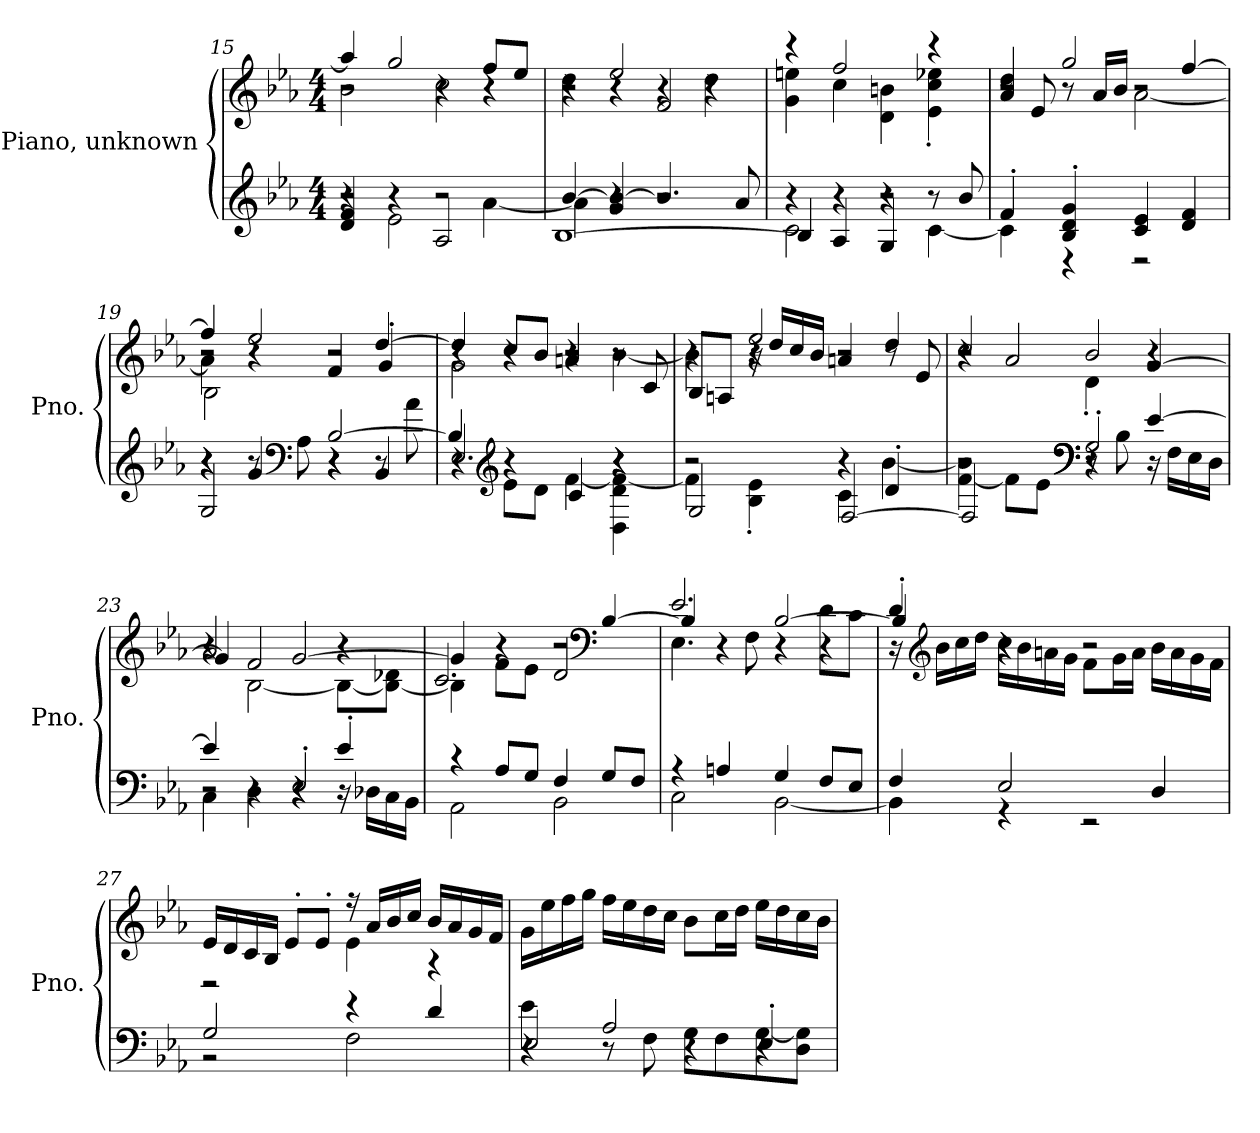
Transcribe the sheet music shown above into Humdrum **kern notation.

**kern	**kern
*part1	*part1
*staff2	*staff1
*I"Piano, unknown	*
*I'Pno.	*
*clefG2	*clefG2
*k[b-e-a-]	*k[b-e-a-]
*M4/4	*M4/4
=15	=15
*^	*^
*	*^	*	*^
4d/ 4f/	4r	2r	4aa-/]	2b-\	2r
4r	2e-\	.	2gg/	.	.
2r	.	2A-/	.	2cc\	4r
.	[4a-\	.	4r	.	8ff/L
.	.	.	.	.	8ee-/J
=16	=16	=16	=16	=16	=16
[4b-/	4a-\]	[1B-	4r	4dd\	2r
4g/ 4b-/_	4r	.	2ee-/	4r	.
4.b-/]	2r	.	.	4r	2f/
.	.	.	4r	4dd\	.
8a-/	.	.	.	.	.
*	*	*	*	*v	*v
=17	=17	=17	=17	=17
4r	2c\	4B-/]	4r	4g\ 4een\
4A-/	.	4r	2ff/	4cc\
4G/	4r	2r	.	4d\ 4bn\
8r	[4c\	.	4r	4e-\' 4cc\' 4ee-X\'
8b-/	.	.	.	.
*	*v	*v	*	*
!!LO:LB:g=z
=18	=18	=18	=18
*	*	*	*^
4f'/	4c\]	4a-/ 4dd/	2r	8r
.	.	.	.	8e-/
4B-/' 4d/' 4g/'	4r	2gg/	.	8r
.	.	.	.	16a-/LL
.	.	.	.	16b-/JJ
4c/ 4e-/	2r	.	[2a-\	2r
4d/ 4f/	.	[4ff/	.	.
=19	=19	=19	=19	=19
*	*^	*	*	*^
4r	4r	2G/	4ff/]	4a-\]	2r	2B-\
4g/	8r	.	2ee-/	4r	.	.
*clefF4	*	*	*	*	*	*
.	8A-\	.	.	.	.	.
4r	4r	[2B-/	.	2r	4f/	2r
4BB-/	8r	.	[4dd/	.	4g'/	.
.	8a-\	.	.	.	.	.
*	*	*	*	*	*v	*v
=20	=20	=20	=20	=20	=20
2.E-/	4r	4B-/]	4dd/]	2g\	4r
*clefG2	*	*	*	*	*
.	8e-\L	4r	4r	.	8cc/L
.	8d\J	.	.	.	8b-/J
.	[4f\	4c/	2r	4r	4an/
4r	4D\ 4d\ 4f\_	4r	.	[4b-\	8r
.	.	.	.	.	8c/
=21	=21	=21	=21	=21	=21
2r	4f\]	2G/	4r	4b-\]	8B-/L
.	.	.	.	.	8An/J
.	4B-\' 4e-\'	.	2ee-/	4r	16r
.	.	.	.	.	16dd/LL
.	.	.	.	.	16cc/
.	.	.	.	.	16b-/JJ
4r	4c\	[2F/	.	2r	4an/
4d'/	[4b-\	.	4dd/	.	8r
.	.	.	.	.	8e-/
!!LO:LB:g=z	!!	!!
=22	=22	=22	=22	=22	=22
2r	[4f\ 4b-\]	2F/]	2cc/	2r	4r
.	8f\L]	.	.	.	2a-/
.	8e-\J	.	.	.	.
*clefF4	*	*	*	*	*
4r	8r	2G'/	2b-/	4d'\	.
.	8B-\	.	.	.	.
[4e-/	16r	.	.	4r	[4g/
.	16F\LL	.	.	.	.
.	16E-\	.	.	.	.
.	16D\JJ	.	.	.	.
=23	=23	=23	=23	=23	=23
4e-/]	4C\	2r	2a-/	4r	4g/]
4r	4D\	.	.	[2B-\	2f/
4r	4r	2E-'/	[2g/	.	.
4e-'/	16r	.	.	8B-\L_	4r
.	16D-X\LL	.	.	.	.
.	16C\	.	.	8B-\_ 8d-X\J	.
.	16BB-\JJ	.	.	.	.
*	*v	*v	*	*	*
=24	=24	=24	=24	=24
4r	2AA-\	4g/]	4B-\]	2.c/
8A-/L	.	4r	8f\L	.
8G/J	.	.	8e-\J	.
4F/	2BB-\	2d/	2r	.
*	*	*clefF4	*	*
8G/L	.	.	.	[4B-/
8F/J	.	.	.	.
=25	=25	=25	=25	=25
4r	2C\	2.e-/	4.E-\	4B-/]
4An/	.	.	.	4r
.	.	.	8F\	.
4G/	[2BB-\	.	4r	[2B-/
8F/L	.	4r	8d\L	.
8E-/J	.	.	8c\J	.
!!LO:LB:g=z	!!	!!
=26	=26	=26	=26	=26
4F/	4BB-\]	4d'/	16r	4B-/]
*	*	*clefG2	*	*
.	.	.	16b-\LL	.
.	.	.	16cc\	.
.	.	.	16dd\JJ	.
2E-/	4r	4r	16cc\LL	4r
.	.	.	16b-\	.
.	.	.	16an\	.
.	.	.	16g\JJ	.
.	2r	2r	8f\L	2r
.	.	.	16g\L	.
.	.	.	16a\JJ	.
4D/	.	.	16b-\LL	.
.	.	.	16a\	.
.	.	.	16g\	.
.	.	.	16f\JJ	.
*	*	*	*v	*v
=27	=27	=27	=27
2G/	2r	16e-/LL	2r
.	.	16d/	.
.	.	16c/	.
.	.	16B-/JJ	.
.	.	8e-'/L	.
.	.	8e-'/J	.
4r	2F\	16r	4e-\
.	.	16a-/LL	.
.	.	16b-/	.
.	.	16cc/JJ	.
4d/	.	16b-/LL	4r
.	.	16a-/	.
.	.	16g/	.
.	.	16f/JJ	.
*	*	*v	*v
!!LO:LB:g=z
=28	=28	=28
*	*^	*
4r	4e-\	2E-/	16g\LL
.	.	.	16ee-\
.	.	.	16ff\
.	.	.	16gg\JJ
2A-/	8r	.	16ff\LL
.	.	.	16ee-\
.	8F\	.	16dd\
.	.	.	16cc\JJ
.	8G\L	4r	8b-\L
.	8F\	.	16cc\L
.	.	.	16dd\JJ
4r	[8G\	4E-'/	16ee-\LL
.	.	.	16dd\
.	8D\ 8G\]J	.	16cc\
.	.	.	16b-\JJ
*v	*v	*v	*
=	=
*-	*-
